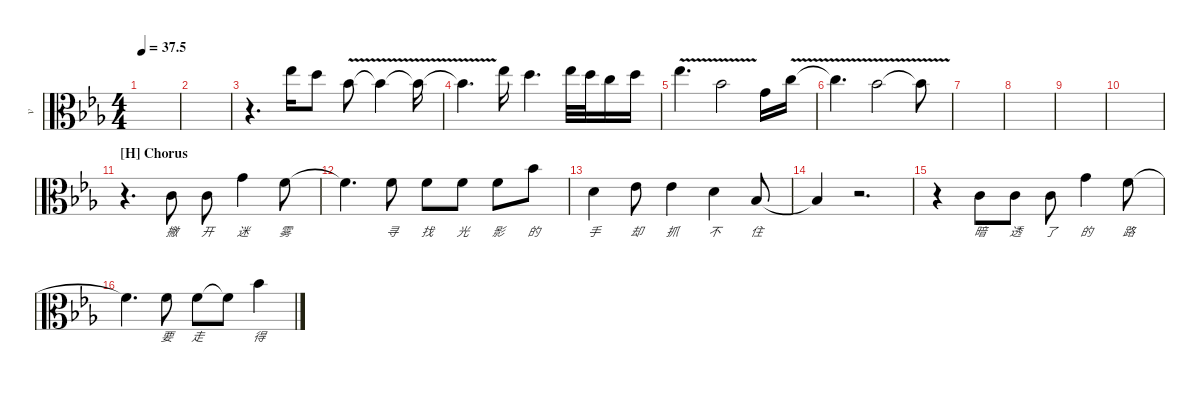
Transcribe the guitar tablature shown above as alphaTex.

\defaultSystemsLayout 4
\hideDynamics
\bracketExtendMode nobrackets
\otherSystemsTrackNameOrientation horizontal
\track ("Vocal" "v") {instrument viola}
\staff {score}
\tuning (A4 D4 G3 C3)
\ts (4 4)
\tempo
37.5
\accidentals auto
\clef c3
\ottava regular
\simile none
\ks cminor
|
|
r.4{d} 6.1.16 5.1.8 1.1{v}.8 1.1{v t}.4 1.1{v t}.16 |
1.1{v t}.4{d} 6.1.16 5.1.4{d} 6.1.32 5.1.32 3.1.16 5.1.16 |
6.1{v}.4{d} 1.1{v}.2 5.2.16 3.1{v}.16 |
3.1{v t}.4{d} 1.1{v}.2 1.1{t}.8 |
|
|
|
|
\section ("H" "Chorus")
r.4{d} 5.3.8{lyrics (0 "撇") lyrics (1 "") lyrics (2 "") lyrics (3 "") lyrics (4 "") dy ff} 5.3.8{lyrics (0 "开") lyrics (1 "") lyrics (2 "") lyrics (3 "") lyrics (4 "")} 5.2.4{lyrics (0 "迷") lyrics (1 "") lyrics (2 "") lyrics (3 "") lyrics (4 "")} 3.2.8{lyrics (0 "雾") lyrics (1 "") lyrics (2 "") lyrics (3 "") lyrics (4 "")} |
3.2{t}.4{d} 3.2.8{lyrics (0 "寻") lyrics (1 "") lyrics (2 "") lyrics (3 "") lyrics (4 "")} 3.2.8{lyrics (0 "找") lyrics (1 "") lyrics (2 "") lyrics (3 "") lyrics (4 "")} 3.2.8{lyrics (0 "光") lyrics (1 "") lyrics (2 "") lyrics (3 "") lyrics (4 "")} 3.2.8{lyrics (0 "影") lyrics (1 "") lyrics (2 "") lyrics (3 "") lyrics (4 "")} 1.1.8{lyrics (0 "的") lyrics (1 "") lyrics (2 "") lyrics (3 "") lyrics (4 "")} |
0.2.4{lyrics (0 "手") lyrics (1 "") lyrics (2 "") lyrics (3 "") lyrics (4 "")} 1.2.8{lyrics (0 "却") lyrics (1 "") lyrics (2 "") lyrics (3 "") lyrics (4 "")} 1.2.4{lyrics (0 "抓") lyrics (1 "") lyrics (2 "") lyrics (3 "") lyrics (4 "")} 0.2.4{lyrics (0 "不") lyrics (1 "") lyrics (2 "") lyrics (3 "") lyrics (4 "")} 3.3.8{lyrics (0 "住") lyrics (1 "") lyrics (2 "") lyrics (3 "") lyrics (4 "")} |
3.3{t}.4 r.2{d} |
r.4 5.3.8{lyrics (0 "暗") lyrics (1 "") lyrics (2 "") lyrics (3 "") lyrics (4 "")} 5.3.8{lyrics (0 "透") lyrics (1 "") lyrics (2 "") lyrics (3 "") lyrics (4 "")} 5.3.8{lyrics (0 "了") lyrics (1 "") lyrics (2 "") lyrics (3 "") lyrics (4 "")} 5.2.4{lyrics (0 "的") lyrics (1 "") lyrics (2 "") lyrics (3 "") lyrics (4 "")} 3.2.8{lyrics (0 "路") lyrics (1 "") lyrics (2 "") lyrics (3 "") lyrics (4 "")} |
3.2{t}.4{d} 3.2.8{lyrics (0 "要") lyrics (1 "") lyrics (2 "") lyrics (3 "") lyrics (4 "")} 3.2.8{lyrics (0 "走") lyrics (1 "") lyrics (2 "") lyrics (3 "") lyrics (4 "")} 3.2{t}.8 1.1.4{lyrics (0 "得") lyrics (1 "") lyrics (2 "") lyrics (3 "") lyrics (4 "")}
